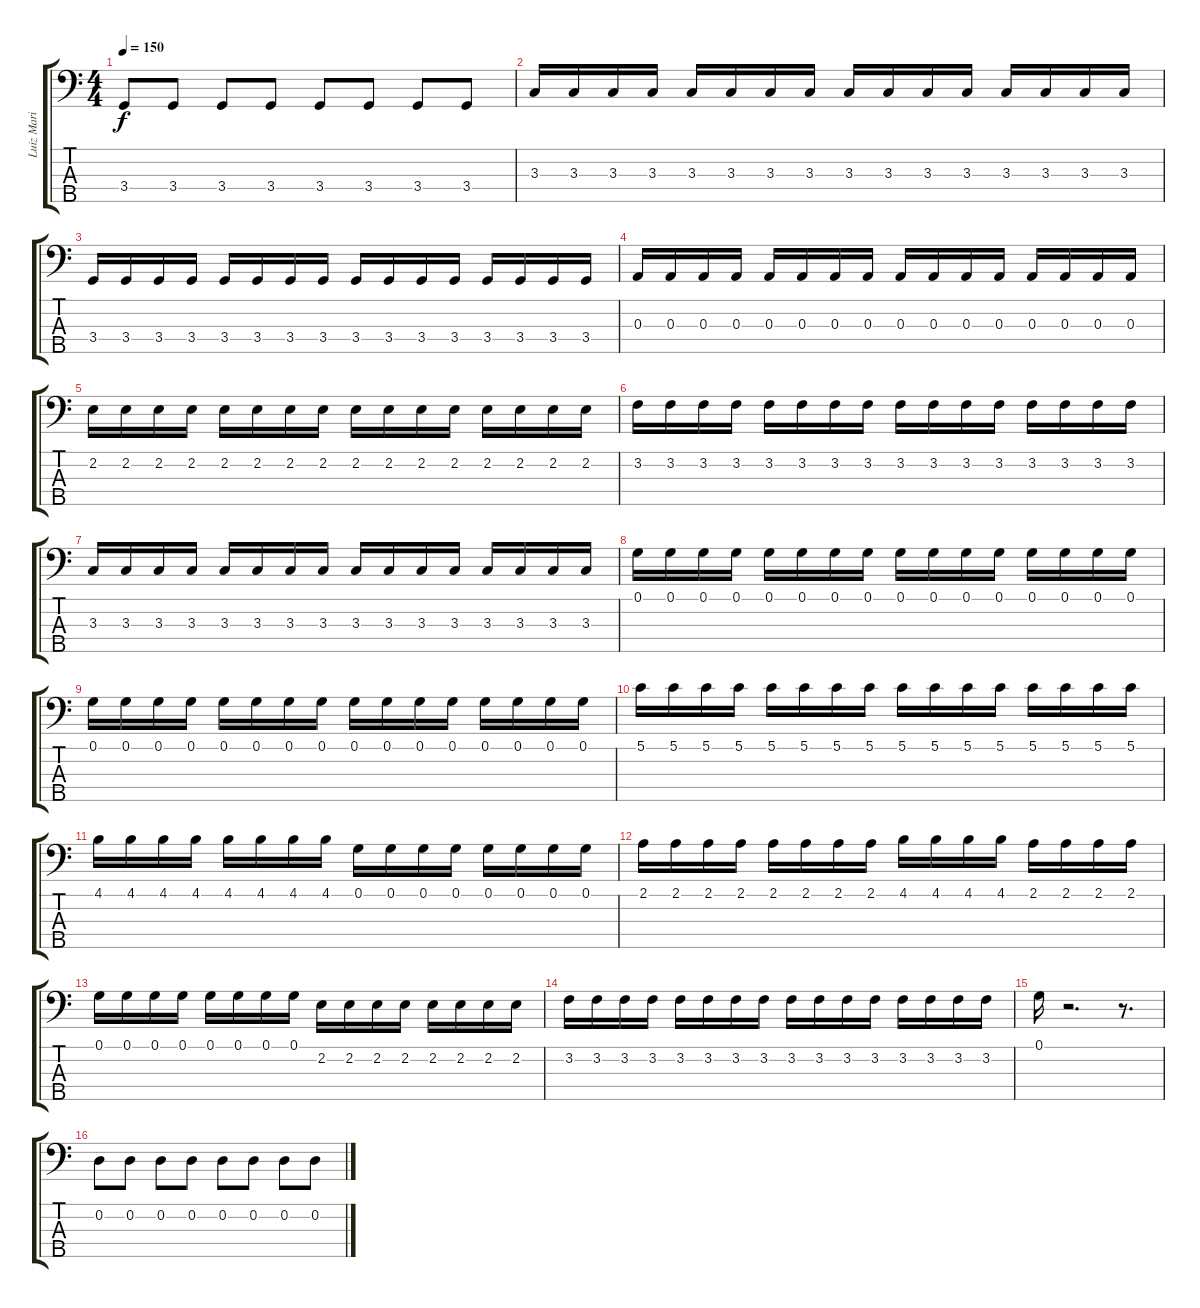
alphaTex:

\track (" Luiz Mariutti" " Luiz Mari") {instrument fretlessbass}
\staff {score tabs}
\tuning (G2 D2 A1 E1 B0) {hide}
\ts (4 4)
\tempo 150
\clef f4
\ks c
3.4.8{dy f} 3.4.8 3.4.8 3.4.8 3.4.8 3.4.8 3.4.8 3.4.8 |
3.3.16 3.3.16 3.3.16 3.3.16 3.3.16 3.3.16 3.3.16 3.3.16 3.3.16 3.3.16 3.3.16 3.3.16 3.3.16 3.3.16 3.3.16 3.3.16 |
3.4.16 3.4.16 3.4.16 3.4.16 3.4.16 3.4.16 3.4.16 3.4.16 3.4.16 3.4.16 3.4.16 3.4.16 3.4.16 3.4.16 3.4.16 3.4.16 |
0.3.16 0.3.16 0.3.16 0.3.16 0.3.16 0.3.16 0.3.16 0.3.16 0.3.16 0.3.16 0.3.16 0.3.16 0.3.16 0.3.16 0.3.16 0.3.16 |
2.2.16 2.2.16 2.2.16 2.2.16 2.2.16 2.2.16 2.2.16 2.2.16 2.2.16 2.2.16 2.2.16 2.2.16 2.2.16 2.2.16 2.2.16 2.2.16 |
3.2.16 3.2.16 3.2.16 3.2.16 3.2.16 3.2.16 3.2.16 3.2.16 3.2.16 3.2.16 3.2.16 3.2.16 3.2.16 3.2.16 3.2.16 3.2.16 |
3.3.16 3.3.16 3.3.16 3.3.16 3.3.16 3.3.16 3.3.16 3.3.16 3.3.16 3.3.16 3.3.16 3.3.16 3.3.16 3.3.16 3.3.16 3.3.16 |
0.1.16 0.1.16 0.1.16 0.1.16 0.1.16 0.1.16 0.1.16 0.1.16 0.1.16 0.1.16 0.1.16 0.1.16 0.1.16 0.1.16 0.1.16 0.1.16 |
0.1.16 0.1.16 0.1.16 0.1.16 0.1.16 0.1.16 0.1.16 0.1.16 0.1.16 0.1.16 0.1.16 0.1.16 0.1.16 0.1.16 0.1.16 0.1.16 |
5.1.16 5.1.16 5.1.16 5.1.16 5.1.16 5.1.16 5.1.16 5.1.16 5.1.16 5.1.16 5.1.16 5.1.16 5.1.16 5.1.16 5.1.16 5.1.16 |
4.1.16 4.1.16 4.1.16 4.1.16 4.1.16 4.1.16 4.1.16 4.1.16 0.1.16 0.1.16 0.1.16 0.1.16 0.1.16 0.1.16 0.1.16 0.1.16 |
2.1.16 2.1.16 2.1.16 2.1.16 2.1.16 2.1.16 2.1.16 2.1.16 4.1.16 4.1.16 4.1.16 4.1.16 2.1.16 2.1.16 2.1.16 2.1.16 |
0.1.16 0.1.16 0.1.16 0.1.16 0.1.16 0.1.16 0.1.16 0.1.16 2.2.16 2.2.16 2.2.16 2.2.16 2.2.16 2.2.16 2.2.16 2.2.16 |
3.2.16 3.2.16 3.2.16 3.2.16 3.2.16 3.2.16 3.2.16 3.2.16 3.2.16 3.2.16 3.2.16 3.2.16 3.2.16 3.2.16 3.2.16 3.2.16 |
0.1.16 r.2{d} r.8{d} |
0.2.8 0.2.8 0.2.8 0.2.8 0.2.8 0.2.8 0.2.8 0.2.8
